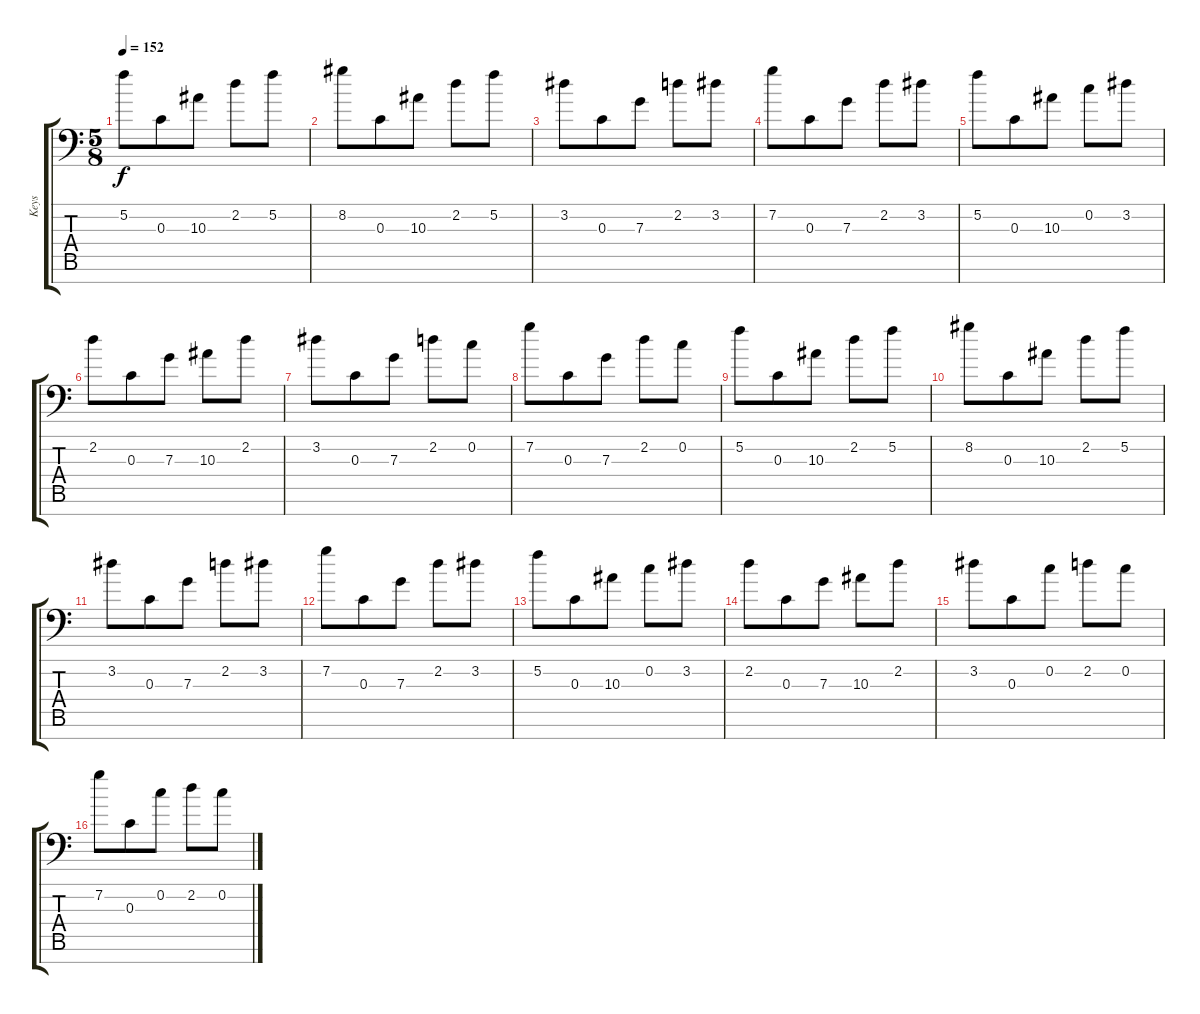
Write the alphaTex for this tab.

\track ("Keys" "Keys") {instrument fx5brightness}
\staff {score tabs}
\tuning (C6 C5 C4 C3 C2 C1 C0) {hide}
\ts (5 8)
\tempo 152
\clef f4
\ks c
5.2.8{dy f} 0.3.8 10.3.8 2.2.8 5.2.8 |
8.2.8 0.3.8 10.3.8 2.2.8 5.2.8 |
3.2.8 0.3.8 7.3.8 2.2.8 3.2.8 |
7.2.8 0.3.8 7.3.8 2.2.8 3.2.8 |
5.2.8 0.3.8 10.3.8 0.2.8 3.2.8 |
2.2.8 0.3.8 7.3.8 10.3.8 2.2.8 |
3.2.8 0.3.8 7.3.8 2.2.8 0.2.8 |
7.2.8 0.3.8 7.3.8 2.2.8 0.2.8 |
5.2.8 0.3.8 10.3.8 2.2.8 5.2.8 |
8.2.8 0.3.8 10.3.8 2.2.8 5.2.8 |
3.2.8 0.3.8 7.3.8 2.2.8 3.2.8 |
7.2.8 0.3.8 7.3.8 2.2.8 3.2.8 |
5.2.8 0.3.8 10.3.8 0.2.8 3.2.8 |
2.2.8 0.3.8 7.3.8 10.3.8 2.2.8 |
3.2.8 0.3.8 0.2.8 2.2.8 0.2.8 |
7.2.8 0.3.8 0.2.8 2.2.8 0.2.8
